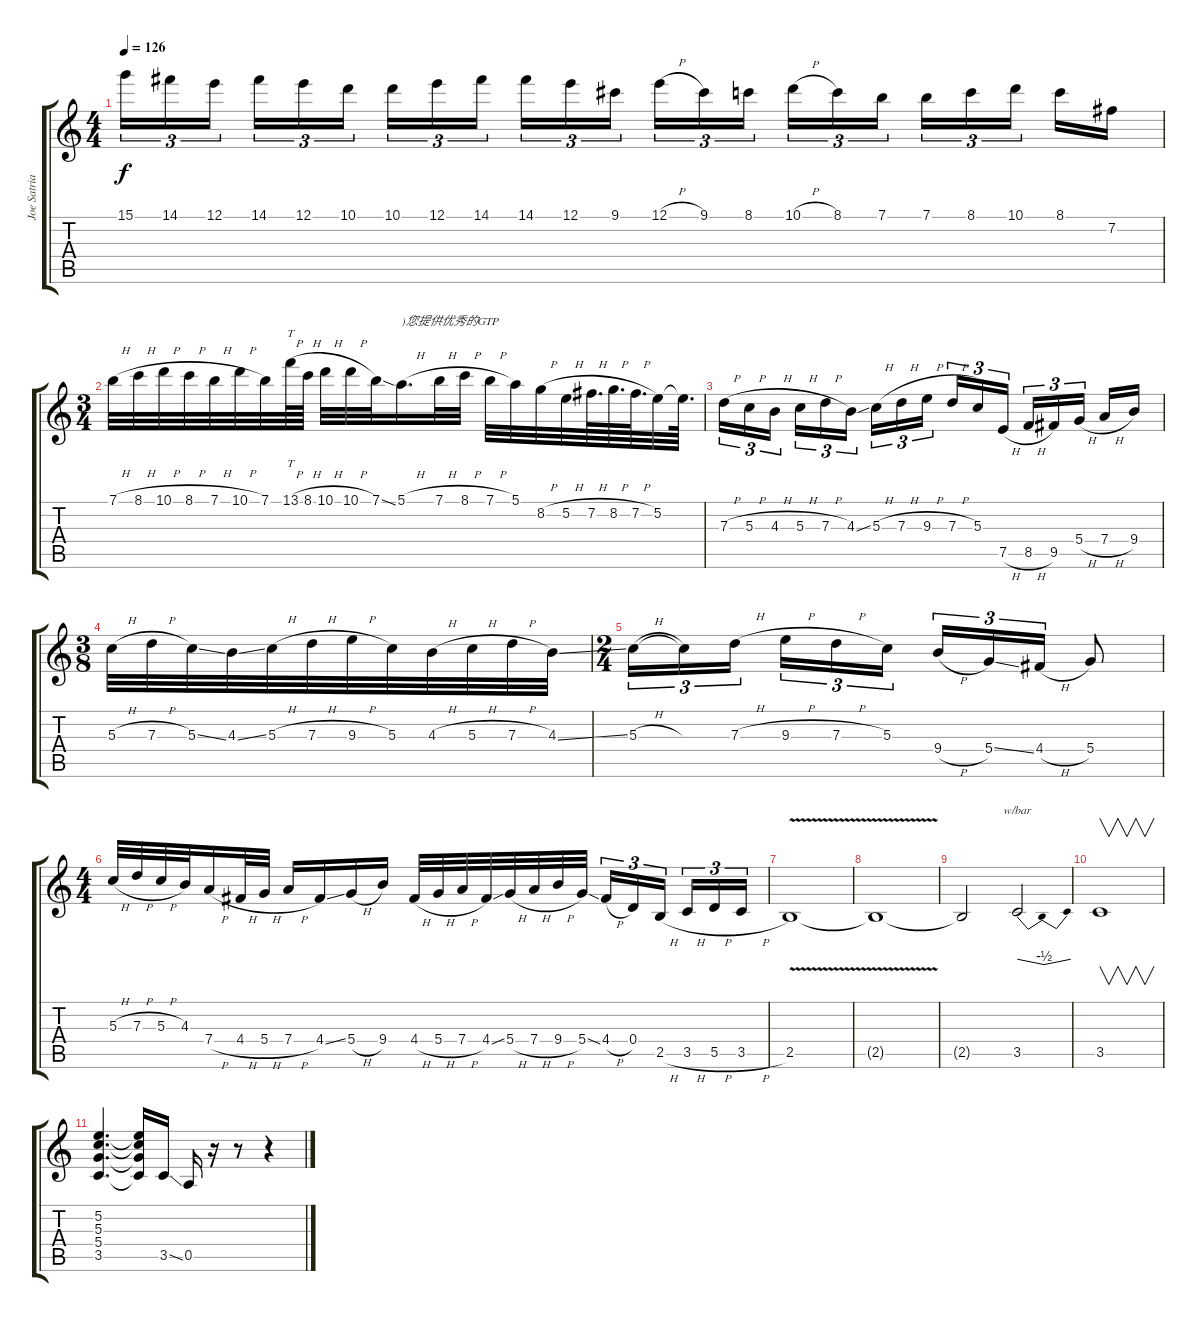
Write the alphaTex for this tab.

\track ("Joe Satriani" "Joe Satria") {instrument distortionguitar}
\staff {score tabs}
\tuning (E4 B3 G3 D3 A2 E2) {hide}
\ts (4 4)
\tempo 126
\clef g2
\ks c
15.1.16{tu (3 2) dy f} 14.1.16{tu (3 2)} 12.1.16{tu (3 2) beam splitsecondary} 14.1.16{tu (3 2)} 12.1.16{tu (3 2)} 10.1.16{tu (3 2)} 10.1.16{tu (3 2)} 12.1.16{tu (3 2)} 14.1.16{tu (3 2) beam splitsecondary} 14.1.16{tu (3 2)} 12.1.16{tu (3 2)} 9.1.16{tu (3 2)} 12.1{h}.16{tu (3 2)} 9.1.16{tu (3 2)} 8.1.16{tu (3 2) beam splitsecondary} 10.1{h}.16{tu (3 2)} 8.1.16{tu (3 2)} 7.1.16{tu (3 2)} 7.1.16{tu (3 2)} 8.1.16{tu (3 2)} 10.1.16{tu (3 2) beam splitsecondary} 8.1.16 7.2.16 |
\ts (3 4)
7.1{h}.32 8.1{h}.32 10.1{h}.32 8.1{h}.32 7.1{h}.32 10.1{h}.32 7.1.32 13.1{h}.64{tt} 8.1{h}.64 10.1{h}.32 10.1{h}.32 7.1{ss}.32 5.1{h}.16{d txt ")您提供优秀的GTP"} 7.1{h}.32 8.1{h}.32 7.1{h}.32 5.1.32 8.2{h}.32 5.2{h}.32 7.2{h}.64{d} 8.2{h}.64{d} 7.2{h}.64{d} 5.2.32 5.2{t}.64{d} |
7.3{h}.16{tu (3 2)} 5.3{h}.16{tu (3 2)} 4.3{h}.16{tu (3 2) beam splitsecondary} 5.3{h}.16{tu (3 2)} 7.3{h}.16{tu (3 2)} 4.3{ss}.16{tu (3 2)} 5.3{h}.16{tu (3 2)} 7.3{h}.16{tu (3 2)} 9.3{h}.16{tu (3 2) beam splitsecondary} 7.3{h}.16{tu (3 2)} 5.3.16{tu (3 2)} 7.5{h}.16{tu (3 2)} 8.5{h}.16{tu (3 2)} 9.5.16{tu (3 2)} 5.4{h}.16{tu (3 2) beam splitsecondary} 7.4{h}.16 9.4.16 |
\ts (3 8)
5.3{h}.32 7.3{h}.32 5.3{ss}.32 4.3{ss}.32 5.3{h}.32 7.3{h}.32 9.3{h}.32 5.3.32 4.3{h}.32 5.3{h}.32 7.3{h}.32 4.3{ss}.32 |
\ts (2 4)
5.3{h}.16{tu (3 2)} 5.3{t}.16{tu (3 2)} 7.3{h}.16{tu (3 2) beam splitsecondary} 9.3{h}.16{tu (3 2)} 7.3{h}.16{tu (3 2)} 5.3.16{tu (3 2)} 9.4{h}.16{tu (3 2)} 5.4{ss}.16{tu (3 2)} 4.4{h}.16{tu (3 2)} 5.4.8 |
\ts (4 4)
5.3{h}.32 7.3{h}.32 5.3{h}.32 4.3.32 7.4{h}.16 4.4{h}.32 5.4{h}.32 7.4{h}.16 4.4{ss}.16 5.4{h}.16 9.4.16 4.4{h}.32 5.4{h}.32 7.4{h}.32 4.4{ss}.32 5.4{h}.32 7.4{h}.32 9.4{h}.32 5.4{ss}.32 4.4{h}.16{tu (3 2)} 0.4.16{tu (3 2)} 2.5{h}.16{tu (3 2) beam splitsecondary} 3.5{h}.16{tu (3 2)} 5.5{h}.16{tu (3 2)} 3.5{h}.16{tu (3 2)} |
2.5{v}.1 |
2.5{t}.1 |
2.5{t}.2 3.5.2{tbe (dip default 0 0 30 -2 60 0)} |
3.5.1{v} |
(5.2 5.3 5.4 3.5).4{d} (5.2{t} 5.3{t} 5.4{t} 3.5{t}).16 3.5{ss}.16 0.5.16 r.16 r.8 r.4
